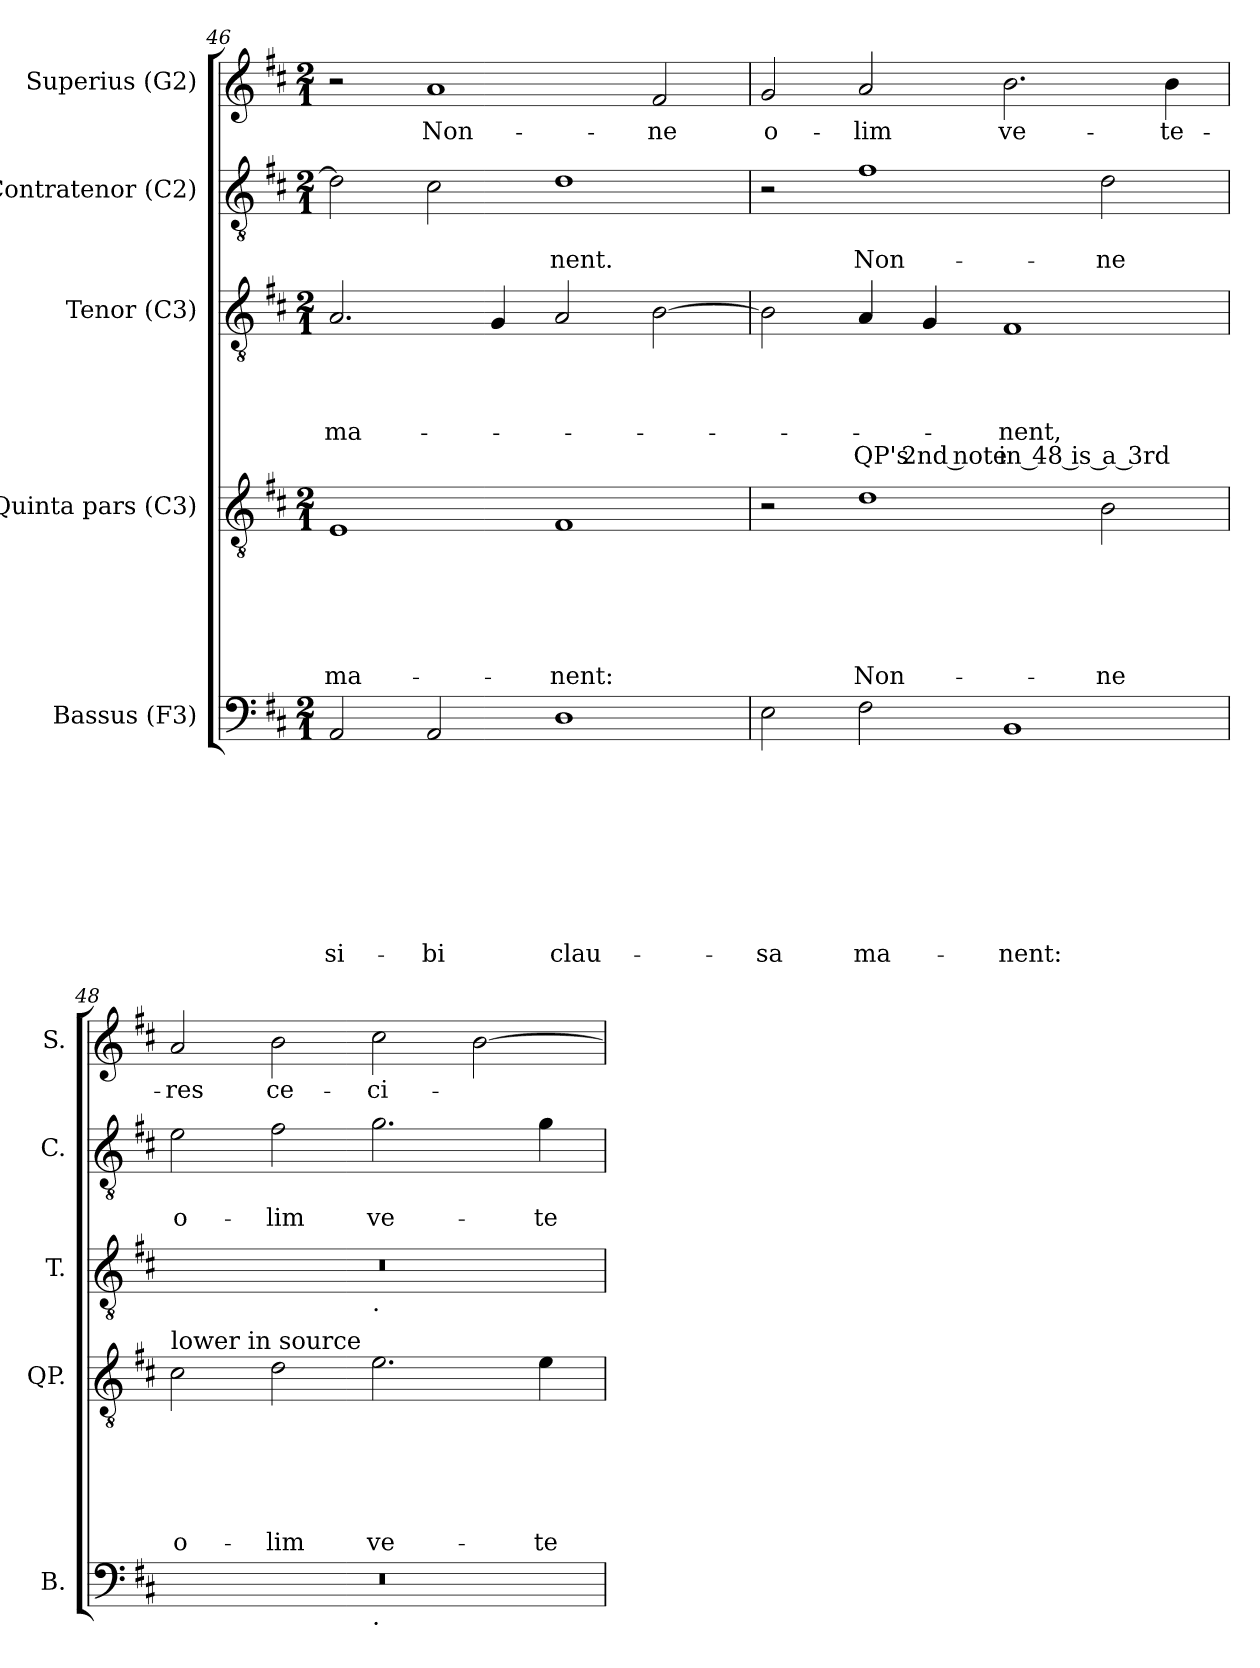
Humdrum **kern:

**kern	**text	**text	**text	**text	**text	**text	**text	**text	**text	**kern	**text	**text	**text	**text	**text	**text	**kern	**text	**text	**text	**text	**text	**kern	**text	**text	**kern	**text
*part5	*part5	*part5	*part5	*part5	*part5	*part5	*part5	*part5	*part5	*part4	*part4	*part4	*part4	*part4	*part4	*part4	*part3	*part3	*part3	*part3	*part3	*part3	*part2	*part2	*part2	*part1	*part1
*staff5	*staff5	*staff5	*staff5	*staff5	*staff5	*staff5	*staff5	*staff5	*staff5	*staff4	*staff4	*staff4	*staff4	*staff4	*staff4	*staff4	*staff3	*staff3	*staff3	*staff3	*staff3	*staff3	*staff2	*staff2	*staff2	*staff1	*staff1
*I"Bassus (F3)	*	*	*	*	*	*	*	*	*	*I"Quinta pars (C3)	*	*	*	*	*	*	*I"Tenor (C3)	*	*	*	*	*	*I"Contratenor (C2)	*	*	*I"Superius (G2)	*
*I'B.	*	*	*	*	*	*	*	*	*	*I'QP.	*	*	*	*	*	*	*I'T.	*	*	*	*	*	*I'C.	*	*	*I'S.	*
*clefF4	*	*	*	*	*	*	*	*	*	*clefGv2	*	*	*	*	*	*	*clefGv2	*	*	*	*	*	*clefGv2	*	*	*clefG2	*
*k[f#c#]	*	*	*	*	*	*	*	*	*	*k[f#c#]	*	*	*	*	*	*	*k[f#c#]	*	*	*	*	*	*k[f#c#]	*	*	*k[f#c#]	*
*D:	*	*	*	*	*	*	*	*	*	*D:	*	*	*	*	*	*	*D:	*	*	*	*	*	*D:	*	*	*D:	*
*M2/1	*	*	*	*	*	*	*	*	*	*M2/1	*	*	*	*	*	*	*M2/1	*	*	*	*	*	*M2/1	*	*	*M2/1	*
=46	=46	=46	=46	=46	=46	=46	=46	=46	=46	=46	=46	=46	=46	=46	=46	=46	=46	=46	=46	=46	=46	=46	=46	=46	=46	=46	=46
!	!	!	!	!	!	!	!	!	!LO:LY:b	!	!	!	!	!	!	!LO:LY:b	!	!	!	!	!LO:LY:b	!	!	!	!	!	!
2AA/	.	.	.	.	.	.	.	.	si-	1E	.	.	.	.	.	ma-	2.A/	.	.	.	ma-	.	2d\]	.	.	2r	.
!	!	!	!	!	!	!	!	!	!LO:LY:b	!	!	!	!	!	!	!	!	!	!	!	!	!	!	!	!	!	!LO:LY:b
2AA/	.	.	.	.	.	.	.	.	-bi	.	.	.	.	.	.	.	.	.	.	.	.	.	2c#\	.	.	1a	Non-
.	.	.	.	.	.	.	.	.	.	.	.	.	.	.	.	.	4G/	.	.	.	.	.	.	.	.	.	.
!	!	!	!	!	!	!	!	!	!LO:LY:b	!	!	!	!	!	!	!LO:LY:b	!	!	!	!	!	!	!	!	!LO:LY:b	!	!
1D	.	.	.	.	.	.	.	.	clau-	1F#	.	.	.	.	.	-nent:	2A/	.	.	.	.	.	1d	.	-nent.	.	.
!	!	!	!	!	!	!	!	!	!	!	!	!	!	!	!	!	!	!	!	!	!	!	!	!	!	!	!LO:LY:b
.	.	.	.	.	.	.	.	.	.	.	.	.	.	.	.	.	[>2B\	.	.	.	.	.	.	.	.	2f#/	-ne
=47	=47	=47	=47	=47	=47	=47	=47	=47	=47	=47	=47	=47	=47	=47	=47	=47	=47	=47	=47	=47	=47	=47	=47	=47	=47	=47	=47
!	!	!	!	!	!	!	!	!	!LO:LY:b	!	!	!	!	!	!	!	!	!	!	!	!	!	!	!	!	!	!LO:LY:b
2E\	.	.	.	.	.	.	.	.	-sa	2r	.	.	.	.	.	.	2B\]	.	.	.	.	.	2r	.	.	2g/	o-
!	!	!	!	!	!	!	!	!	!LO:LY:b	!	!	!	!	!	!	!LO:LY:b	!	!	!	!	!	!LO:LY:b:rj	!	!	!LO:LY:b	!	!LO:LY:b
2F#\	.	.	.	.	.	.	.	.	ma-	1d	.	.	.	.	.	Non-	4A/	.	.	.	.	QP's	1f#	.	Non-	2a/	-lim
!	!	!	!	!	!	!	!	!	!	!	!	!	!	!	!	!	!	!	!	!	!	!LO:LY:b:rj	!	!	!	!	!
.	.	.	.	.	.	.	.	.	.	.	.	.	.	.	.	.	4G/	.	.	.	.	2nd note	.	.	.	.	.
!	!	!	!	!	!	!	!	!	!LO:LY:b	!	!	!	!	!	!	!	!	!	!	!	!LO:LY:b	!LO:LY:b	!	!	!	!	!LO:LY:b
1BB	.	.	.	.	.	.	.	.	-nent:	.	.	.	.	.	.	.	1F#	.	.	.	-nent,	in 48 is a 3rd	.	.	.	2.b\	ve-
!	!	!	!	!	!	!	!	!	!	!	!	!	!	!	!	!LO:LY:b	!	!	!	!	!	!	!	!	!LO:LY:b	!	!
.	.	.	.	.	.	.	.	.	.	2B\	.	.	.	.	.	-ne	.	.	.	.	.	.	2d\	.	-ne	.	.
!	!	!	!	!	!	!	!	!	!	!	!	!	!	!	!	!	!	!	!	!	!	!	!	!	!	!	!LO:LY:b
.	.	.	.	.	.	.	.	.	.	.	.	.	.	.	.	.	.	.	.	.	.	.	.	.	.	4b\	-te-
=48	=48	=48	=48	=48	=48	=48	=48	=48	=48	=48	=48	=48	=48	=48	=48	=48	=48	=48	=48	=48	=48	=48	=48	=48	=48	=48	=48
!	!	!	!	!	!	!	!	!	!	!LO:TX:a:t=lower in source	!	!	!	!	!	!	!	!	!	!	!	!	!	!	!	!	!
!	!	!	!	!	!	!	!	!	!	!	!	!	!	!	!	!LO:LY:b	!	!	!	!	!	!	!	!	!LO:LY:b	!	!LO:LY:b
*^	*	*	*	*	*	*	*	*	*	*	*	*	*	*	*	*	*^	*	*	*	*	*	*	*	*	*	*
0r	1ryy	.	.	.	.	.	.	.	.	.	2c#\	.	.	.	.	.	o-	0r	1ryy	.	.	.	.	.	2e\	.	o-	2a/	-res
!	!	!	!	!	!	!	!	!	!	!	!	!	!	!	!	!	!LO:LY:b	!	!	!	!	!	!	!	!	!	!LO:LY:b	!	!LO:LY:b
.	.	.	.	.	.	.	.	.	.	.	2d\	.	.	.	.	.	-lim	.	.	.	.	.	.	.	2f#\	.	-lim	2b\	ce-
!	!	!	!	!	!	!	!	!	!	!	!	!	!	!	!	!	!	!	!LO:TX:b:t=.	!	!	!	!	!	!	!	!	!	!
!	!LO:TX:b:t=.	!	!	!	!	!	!	!	!	!	!	!	!	!	!	!	!	!	!	!	!	!	!	!	!	!	!	!	!
!	!	!	!	!	!	!	!	!	!	!	!	!	!	!	!	!	!LO:LY:b	!	!	!	!	!	!	!	!	!	!LO:LY:b	!	!LO:LY:b
.	1ryy	.	.	.	.	.	.	.	.	.	2.e\	.	.	.	.	.	ve-	.	1ryy	.	.	.	.	.	2.g\	.	ve-	2cc#\	-ci-
.	.	.	.	.	.	.	.	.	.	.	.	.	.	.	.	.	.	.	.	.	.	.	.	.	.	.	.	[>2b\	.
!	!	!	!	!	!	!	!	!	!	!	!	!	!	!	!	!	!LO:LY:b	!	!	!	!	!	!	!	!	!	!LO:LY:b	!	!
.	.	.	.	.	.	.	.	.	.	.	4e\	.	.	.	.	.	-te-	.	.	.	.	.	.	.	4g\	.	-te-	.	.
*v	*v	*	*	*	*	*	*	*	*	*	*	*	*	*	*	*	*	*v	*v	*	*	*	*	*	*	*	*	*	*
=	=	=	=	=	=	=	=	=	=	=	=	=	=	=	=	=	=	=	=	=	=	=	=	=	=	=	=
*-	*-	*-	*-	*-	*-	*-	*-	*-	*-	*-	*-	*-	*-	*-	*-	*-	*-	*-	*-	*-	*-	*-	*-	*-	*-	*-	*-
